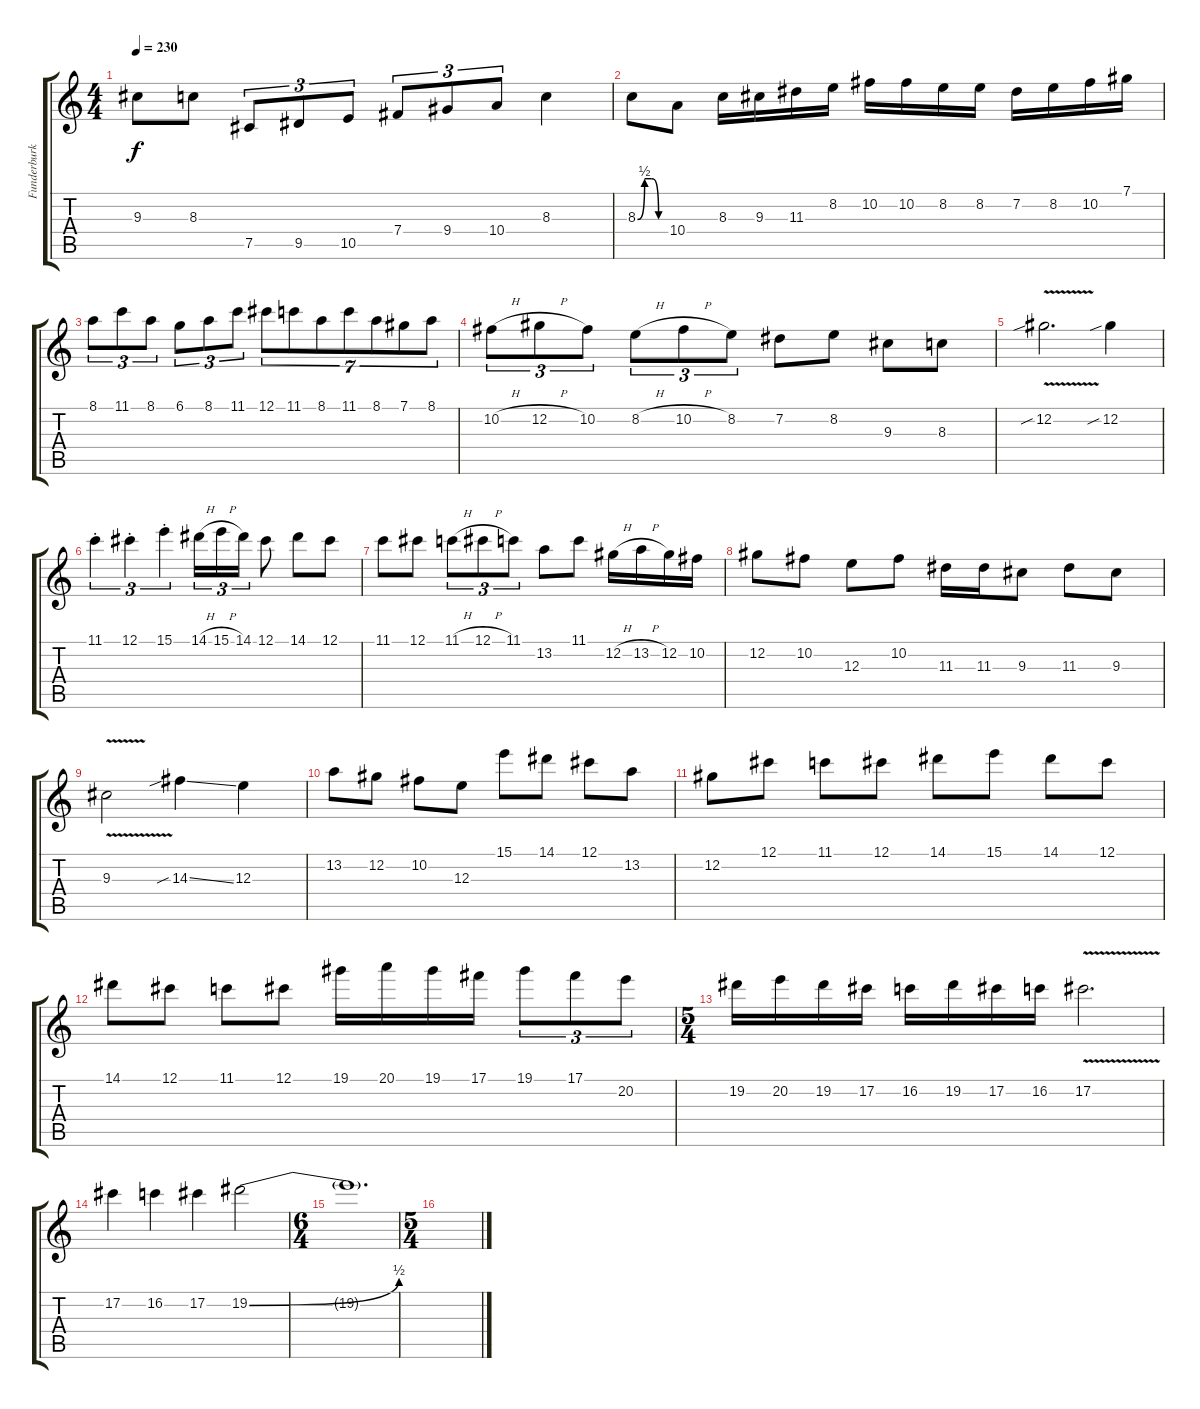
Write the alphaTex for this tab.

\track ("Funderburk Lead+Solo" "Funderburk") {instrument overdrivenguitar}
\staff {score tabs}
\tuning (Db4 Ab3 E3 B2 Gb2 B1) {hide}
\ts (4 4)
\tempo 230
\clef g2
\ks c
9.3.8{dy f} 8.3.8 7.5.8{tu (3 2)} 9.5.8{tu (3 2)} 10.5.8{tu (3 2)} 7.4.8{tu (3 2)} 9.4.8{tu (3 2)} 10.4.8{tu (3 2)} 8.3.4 |
8.3{be (custom 0 0 15 2 30 2 45 0 60 0)}.8 10.4.8 8.3.16 9.3.16 11.3.16 8.2.16 10.2.16 10.2.16 8.2.16 8.2.16 7.2.16 8.2.16 10.2.16 7.1.16 |
8.1.8{tu (3 2)} 11.1.8{tu (3 2)} 8.1.8{tu (3 2)} 6.1.8{tu (3 2)} 8.1.8{tu (3 2)} 11.1.8{tu (3 2)} 12.1.8{tu (7 4)} 11.1.8{tu (7 4)} 8.1.8{tu (7 4)} 11.1.8{tu (7 4)} 8.1.8{tu (7 4)} 7.1.8{tu (7 4)} 8.1.8{tu (7 4)} |
10.2{h}.8{tu (3 2)} 12.2{h}.8{tu (3 2)} 10.2.8{tu (3 2)} 8.2{h}.8{tu (3 2)} 10.2{h}.8{tu (3 2)} 8.2.8{tu (3 2)} 7.2.8 8.2.8 9.3.8 8.3.8 |
12.2{v sib}.2{d} 12.2{sib}.4 |
11.1{st}.4{tu (3 2)} 12.1{st}.4{tu (3 2)} 15.1{st}.4{tu (3 2)} 14.1{h}.16{tu (3 2)} 15.1{h}.16{tu (3 2)} 14.1.16{tu (3 2)} 12.1.8 14.1.8 12.1.8 |
11.1.8 12.1.8 11.1{h}.8{tu (3 2)} 12.1{h}.8{tu (3 2)} 11.1.8{tu (3 2)} 13.2.8 11.1.8 12.2{h}.16 13.2{h}.16 12.2.16 10.2.16 |
12.2.8 10.2.8 12.3.8 10.2.8 11.3.16 11.3.16 9.3.8 11.3.8 9.3.8 |
9.3{v}.2 14.3{sib ss}.4 12.3.4 |
13.2.8 12.2.8 10.2.8 12.3.8 15.1.8 14.1.8 12.1.8 13.2.8 |
12.2.8 12.1.8 11.1.8 12.1.8 14.1.8 15.1.8 14.1.8 12.1.8 |
14.1.8 12.1.8 11.1.8 12.1.8 19.1.16 20.1.16 19.1.16 17.1.16 19.1.8{tu (3 2)} 17.1.8{tu (3 2)} 20.2.8{tu (3 2)} |
\ts (5 4)
19.2.16 20.2.16 19.2.16 17.2.16 16.2.16 19.2.16 17.2.16 16.2.16 17.2{v}.2{d} |
17.2.4 16.2.4 17.2.4 19.2{be (bend 0 0 60 2)}.2 |
\ts (6 4)
19.2{t}.1{d} |
\ts (5 4)
